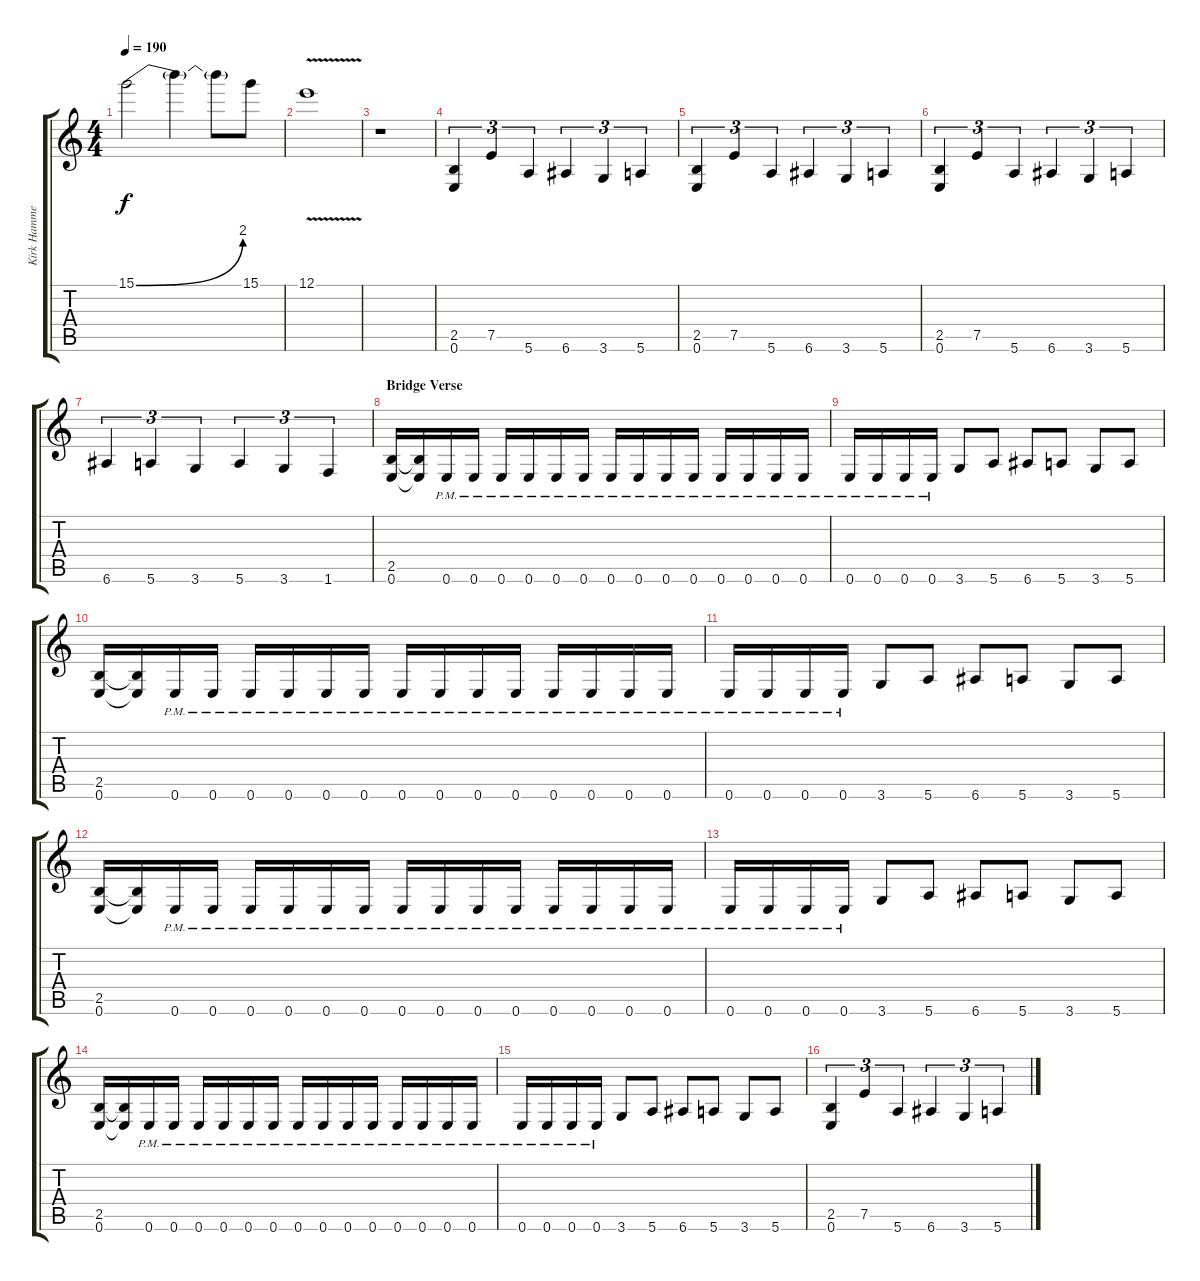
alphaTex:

\track ("Kirk Hammett" "Kirk Hamme") {instrument distortionguitar}
\staff {score tabs}
\tuning (E4 B3 G3 D3 A2 E2) {hide}
\ts (4 4)
\tempo 190
\clef g2
\ks c
15.1{be (bend 0 0 60 8)}.2{dy f} 15.1{t}.4 15.1{t}.8 15.1.8 |
12.1{v}.1 |
r.1 |
(2.5 0.6).4{tu (3 2)} 7.5.4{tu (3 2)} 5.6.4{tu (3 2)} 6.6.4{tu (3 2)} 3.6.4{tu (3 2)} 5.6.4{tu (3 2)} |
(2.5 0.6).4{tu (3 2)} 7.5.4{tu (3 2)} 5.6.4{tu (3 2)} 6.6.4{tu (3 2)} 3.6.4{tu (3 2)} 5.6.4{tu (3 2)} |
(2.5 0.6).4{tu (3 2)} 7.5.4{tu (3 2)} 5.6.4{tu (3 2)} 6.6.4{tu (3 2)} 3.6.4{tu (3 2)} 5.6.4{tu (3 2)} |
6.6.4{tu (3 2)} 5.6.4{tu (3 2)} 3.6.4{tu (3 2)} 5.6.4{tu (3 2)} 3.6.4{tu (3 2)} 1.6.4{tu (3 2)} |
\section ("" "Bridge Verse")
(2.5 0.6).16 (2.5{t} 0.6{t}).16 0.6{pm}.16 0.6{pm}.16 0.6{pm}.16 0.6{pm}.16 0.6{pm}.16 0.6{pm}.16 0.6{pm}.16 0.6{pm}.16 0.6{pm}.16 0.6{pm}.16 0.6{pm}.16 0.6{pm}.16 0.6{pm}.16 0.6{pm}.16 |
0.6{pm}.16 0.6{pm}.16 0.6{pm}.16 0.6{pm}.16 3.6.8 5.6.8 6.6.8 5.6.8 3.6.8 5.6.8 |
(2.5 0.6).16 (2.5{t} 0.6{t}).16 0.6{pm}.16 0.6{pm}.16 0.6{pm}.16 0.6{pm}.16 0.6{pm}.16 0.6{pm}.16 0.6{pm}.16 0.6{pm}.16 0.6{pm}.16 0.6{pm}.16 0.6{pm}.16 0.6{pm}.16 0.6{pm}.16 0.6{pm}.16 |
0.6{pm}.16 0.6{pm}.16 0.6{pm}.16 0.6{pm}.16 3.6.8 5.6.8 6.6.8 5.6.8 3.6.8 5.6.8 |
(2.5 0.6).16 (2.5{t} 0.6{t}).16 0.6{pm}.16 0.6{pm}.16 0.6{pm}.16 0.6{pm}.16 0.6{pm}.16 0.6{pm}.16 0.6{pm}.16 0.6{pm}.16 0.6{pm}.16 0.6{pm}.16 0.6{pm}.16 0.6{pm}.16 0.6{pm}.16 0.6{pm}.16 |
0.6{pm}.16 0.6{pm}.16 0.6{pm}.16 0.6{pm}.16 3.6.8 5.6.8 6.6.8 5.6.8 3.6.8 5.6.8 |
(2.5 0.6).16 (2.5{t} 0.6{t}).16 0.6{pm}.16 0.6{pm}.16 0.6{pm}.16 0.6{pm}.16 0.6{pm}.16 0.6{pm}.16 0.6{pm}.16 0.6{pm}.16 0.6{pm}.16 0.6{pm}.16 0.6{pm}.16 0.6{pm}.16 0.6{pm}.16 0.6{pm}.16 |
0.6{pm}.16 0.6{pm}.16 0.6{pm}.16 0.6{pm}.16 3.6.8 5.6.8 6.6.8 5.6.8 3.6.8 5.6.8 |
(2.5 0.6).4{tu (3 2)} 7.5.4{tu (3 2)} 5.6.4{tu (3 2)} 6.6.4{tu (3 2)} 3.6.4{tu (3 2)} 5.6.4{tu (3 2)}
